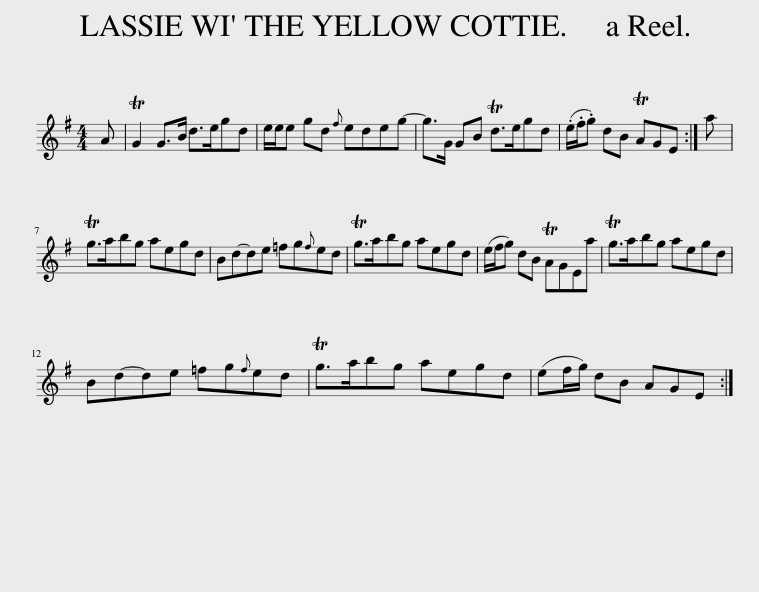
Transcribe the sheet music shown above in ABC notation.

X:1
L:1/8
M:4/4
I:linebreak $
K:G
V:1 treble
V:1
 A | TG2 G>B d>egd | e/e/e gd{f} edeg- | g>G GB Td>egd | (.e/.f/.g) dB TAGE :| %5
 a |$ Tg>abg aegd | Bd-de =fg{f}ed | Tg>abg aegd | (e/f/g) dB TAGEa | %10
 Tg>abg aegd |$ Bd-de =fg{f}ed | Tg>abg aegd | (ef/g/) dB AGE :| %14
